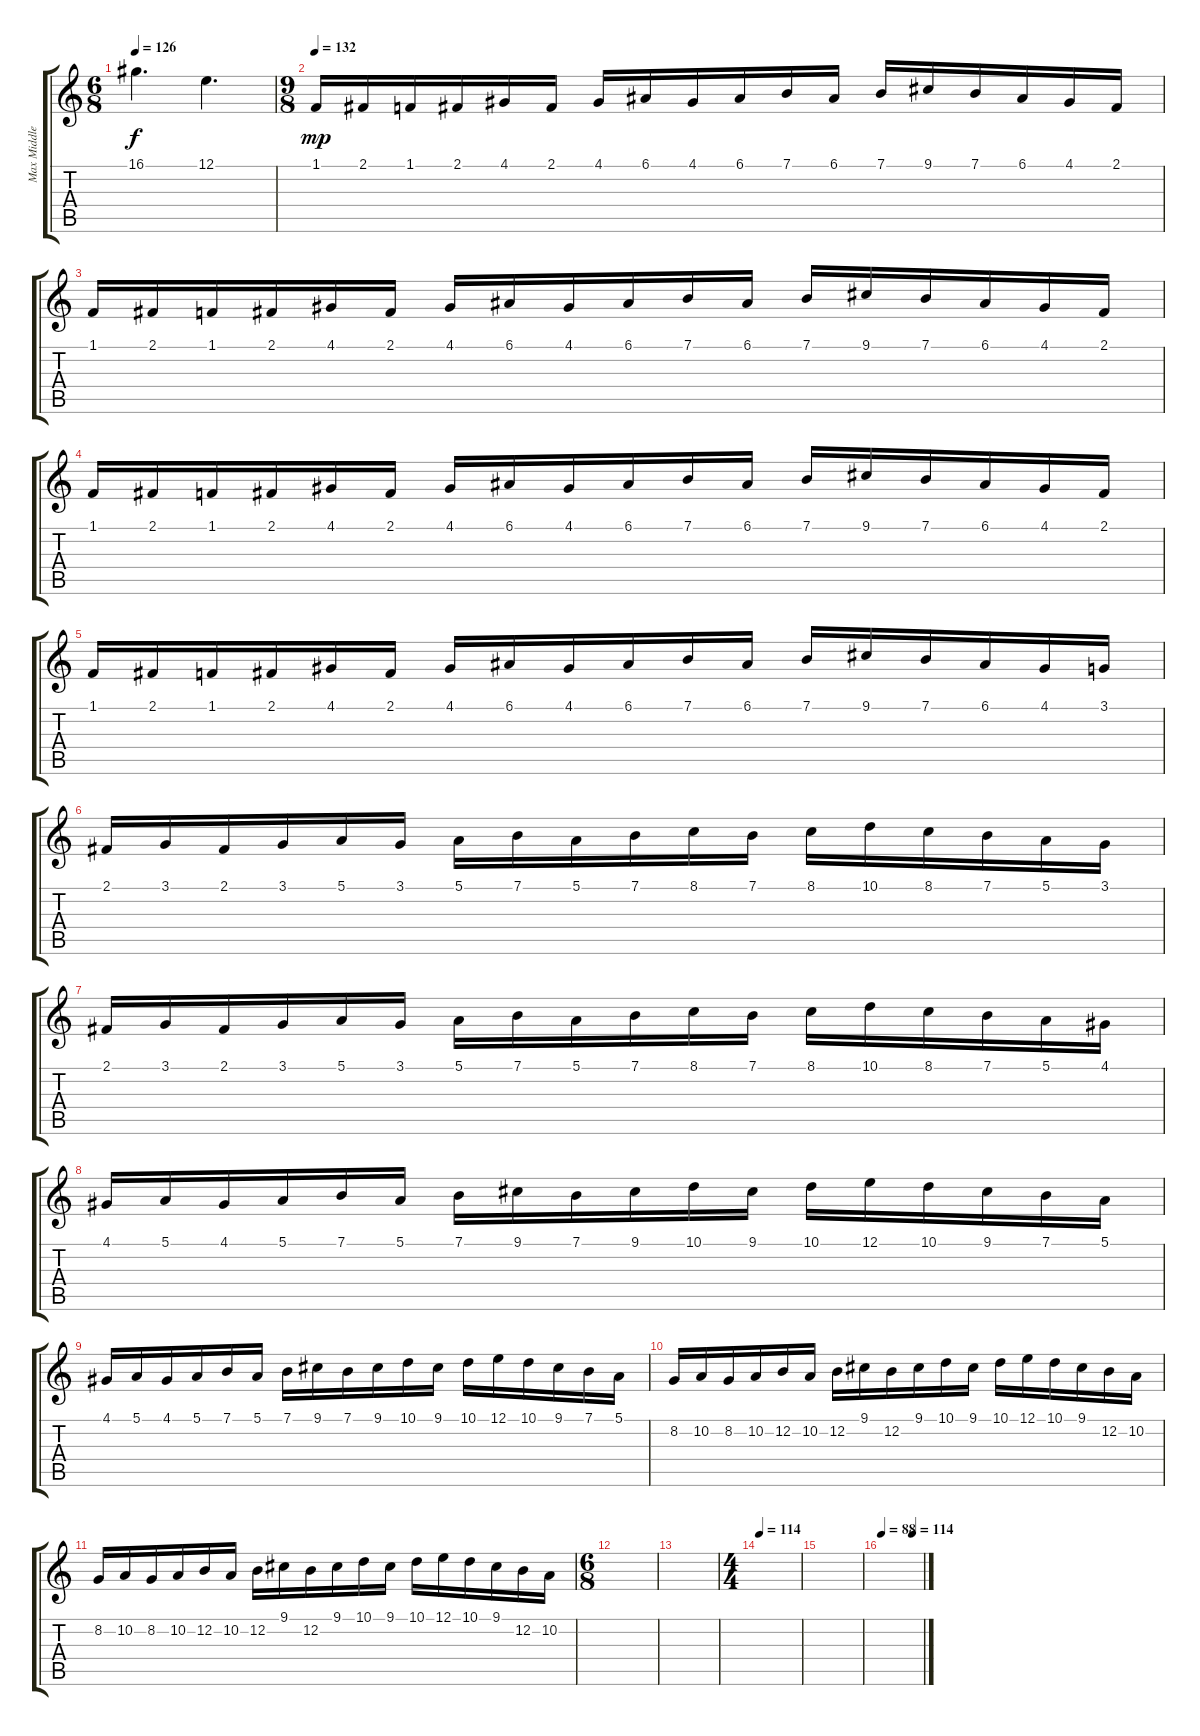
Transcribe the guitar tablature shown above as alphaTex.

\track ("Max Middleton" "Max Middle") {instrument lead8bassandlead}
\staff {score tabs}
\tuning (E4 B3 G3 D3 A2 E2) {hide}
\ts (6 8)
\tempo 126
\clef g2
\ks c
16.1.4{d dy f} 12.1.4{d} |
\ts (9 8)
\tempo 132
1.1.16{dy mp} 2.1.16 1.1.16 2.1.16 4.1.16 2.1.16 4.1.16 6.1.16 4.1.16 6.1.16 7.1.16 6.1.16 7.1.16 9.1.16 7.1.16 6.1.16 4.1.16 2.1.16 |
1.1.16 2.1.16 1.1.16 2.1.16 4.1.16 2.1.16 4.1.16 6.1.16 4.1.16 6.1.16 7.1.16 6.1.16 7.1.16 9.1.16 7.1.16 6.1.16 4.1.16 2.1.16 |
1.1.16 2.1.16 1.1.16 2.1.16 4.1.16 2.1.16 4.1.16 6.1.16 4.1.16 6.1.16 7.1.16 6.1.16 7.1.16 9.1.16 7.1.16 6.1.16 4.1.16 2.1.16 |
1.1.16 2.1.16 1.1.16 2.1.16 4.1.16 2.1.16 4.1.16 6.1.16 4.1.16 6.1.16 7.1.16 6.1.16 7.1.16 9.1.16 7.1.16 6.1.16 4.1.16 3.1.16 |
2.1.16 3.1.16 2.1.16 3.1.16 5.1.16 3.1.16 5.1.16 7.1.16 5.1.16 7.1.16 8.1.16 7.1.16 8.1.16 10.1.16 8.1.16 7.1.16 5.1.16 3.1.16 |
2.1.16 3.1.16 2.1.16 3.1.16 5.1.16 3.1.16 5.1.16 7.1.16 5.1.16 7.1.16 8.1.16 7.1.16 8.1.16 10.1.16 8.1.16 7.1.16 5.1.16 4.1.16 |
4.1.16 5.1.16 4.1.16 5.1.16 7.1.16 5.1.16 7.1.16 9.1.16 7.1.16 9.1.16 10.1.16 9.1.16 10.1.16 12.1.16 10.1.16 9.1.16 7.1.16 5.1.16 |
4.1.16 5.1.16 4.1.16 5.1.16 7.1.16 5.1.16 7.1.16 9.1.16 7.1.16 9.1.16 10.1.16 9.1.16 10.1.16 12.1.16 10.1.16 9.1.16 7.1.16 5.1.16 |
8.2.16 10.2.16 8.2.16 10.2.16 12.2.16 10.2.16 12.2.16 9.1.16 12.2.16 9.1.16 10.1.16 9.1.16 10.1.16 12.1.16 10.1.16 9.1.16 12.2.16 10.2.16 |
8.2.16 10.2.16 8.2.16 10.2.16 12.2.16 10.2.16 12.2.16 9.1.16 12.2.16 9.1.16 10.1.16 9.1.16 10.1.16 12.1.16 10.1.16 9.1.16 12.2.16 10.2.16 |
\ts (6 8)
|
|
\ts (4 4)
\tempo 114
|
|
\tempo 88
\tempo (114 0.75)
